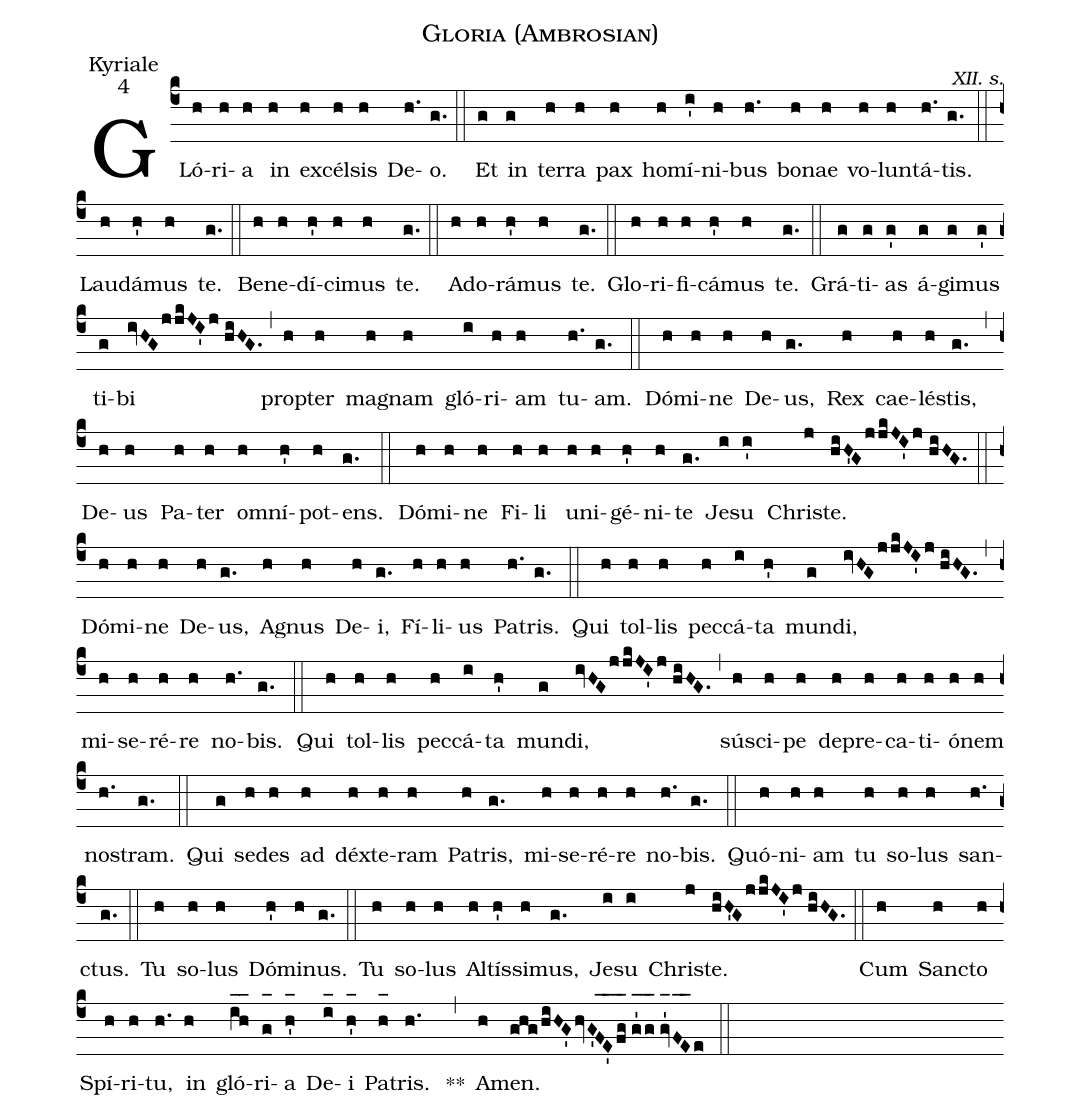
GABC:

name:Gloria (Ambrosian);
office-part:Kyriale;
mode:4;
commentary:XII. s.;
%%
(c4) GLó(h)ri(h)a(h) in(h) ex(h)cél(h)sis(h) De(h.)o.(g.) (::) Et(g) in(g) ter(h)ra(h) pax(h) ho(h)mí(i')ni(h)bus(h.) bo(h)nae(h) vo(h)lun(h)tá(h.)tis.(g.) (::) Lau(h)dá(h')mus(h) te.(g.) (::) Be(h)ne(h)dí(h')ci(h)mus(h) te.(g.) (::) Ad(h)o(h)rá(h')mus(h) te.(g.) (::) Glo(h)ri(h)fi(h)cá(h')mus(h) te.(g.) (::) Grá(g)ti(g)as(g') á(g)gi(g)mus(g') ti(g)bi(ivHGjjkJI'j//hiHG.) (,) pro(h)pter(h) ma(h)gnam(h) gló(i)ri(h)am(h) tu(h.)am.(g.) (::) Dó(h)mi(h)ne(h) De(h)us,(g.) Rex(h) cae(h)lé(h)stis,(g.) (,) De(h)us(h) Pa(h)ter(h) o(h)mní(h')pot(h)ens.(g.) (::) Dó(h)mi(h)ne(h) Fi(h)li(h) u(h)ni(h)gé(h')ni(h)te(g.) Je(i)su(i') Chri(j)ste.(hiH'GjjkJI'j//hiHG.) (::) Dó(h)mi(h)ne(h) De(h)us,(g.) A(h)gnus(h) De(h)i,(g.) Fí(h)li(h)us(h) Pa(h.)tris.(g.) (::) Qui(h) tol(h)lis(h) pec(h)cá(i)ta(h') mun(g)di,(ivHGjjkJI'j//hiHG.) (,) mi(h)se(h)ré(h)re(h) no(h.)bis.(g.) (::) Qui(h) tol(h)lis(h) pec(h)cá(i)ta(h') mun(g)di,(ivHGjjkJI'j//hiHG.) (,) sús(h)ci(h)pe(h) de(h)pre(h)ca(h)ti(h)ó(h)nem(h) no(h.)stram.(g.) (::) Qui(g) se(h)des(h) ad(h) déx(h)te(h)ram(h) Pa(h)tris,(g.) mi(h)se(h)ré(h)re(h) no(h.)bis.(g.) (::) Quó(h)ni(h)am(h) tu(h) so(h)lus(h) san(h.)ctus.(g.) (::) Tu(h) so(h)lus(h) Dó(h')mi(h)nus.(g.) (::) Tu(h) so(h)lus(h) Al(h)tís(h')si(h)mus,(g.) Je(i)su(i) Chri(j)ste.(hiH'GjjkJI'j//hiHG.) (::) Cum(h) San(h)cto(h) Spí(h)ri(h)tu,(h.) in(h) gló([oh:m{]i_h_)ri(g_)a(h'_) De(i_)i(h'_) Pa(h_)tris.(h.) <clear>**(,) A(h)men.(ghg/hiHG'hvG'F_E'_fg_2//g'1_g_2//gv'1_F_E_e[oh}]) (::)
